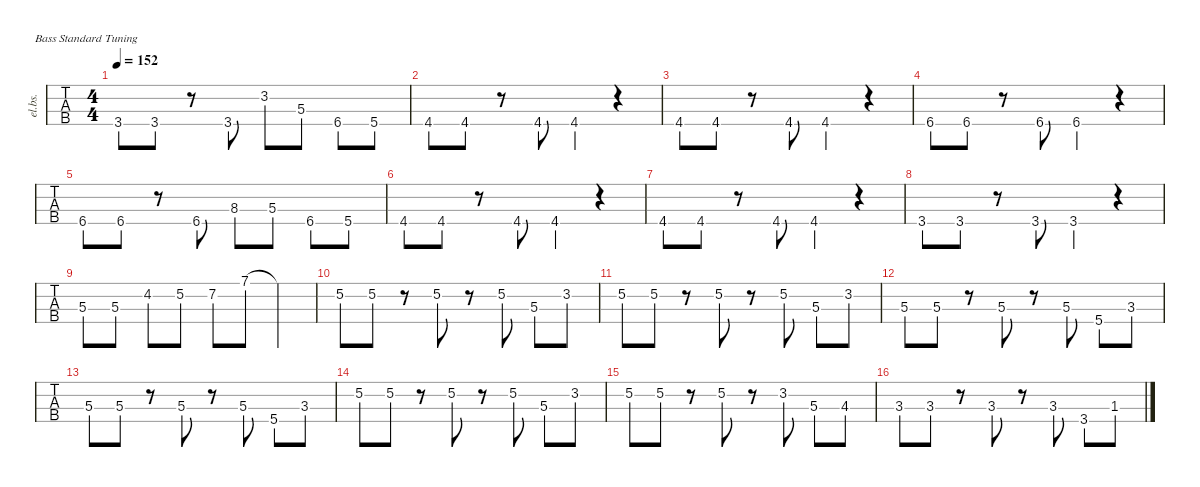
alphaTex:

\defaultSystemsLayout 4
\hideDynamics
\bracketExtendMode nobrackets
\track ("Electric Bass" "el.bs.") {instrument electricbassfinger}
\staff {tabs}
\tuning (G2 D2 A1 E1)
\ts (4 4)
\tempo 152
\clef f4
\ks c
3.4.8{dy mf} 3.4.8 r.8 3.4.8 3.2.8 5.3.8 6.4{acc #}.8 5.4.8 |
4.4{acc #}.8 4.4{acc #}.8 r.8 4.4{acc #}.8 4.4{acc #}.4 r.4 |
4.4{acc #}.8 4.4{acc #}.8 r.8 4.4{acc #}.8 4.4{acc #}.4 r.4 |
6.4{acc #}.8 6.4{acc #}.8 r.8 6.4{acc #}.8 6.4{acc #}.4 r.4 |
6.4{acc #}.8 6.4{acc #}.8 r.8 6.4{acc #}.8 8.3.8 5.3.8 6.4{acc #}.8 5.4.8 |
4.4{acc #}.8 4.4{acc #}.8 r.8 4.4{st acc #}.8 4.4{acc #}.4 r.4 |
4.4{acc #}.8 4.4{acc #}.8 r.8 4.4{st acc #}.8 4.4{acc #}.4 r.4 |
3.4.8 3.4.8 r.8 3.4{st}.8 3.4.4 r.4 |
5.3.8 5.3.8 4.2{acc #}.8 5.2.8 7.2.8 7.1.8 7.1{t}.4 |
5.2.8 5.2.8 r.8 5.2.8 r.8 5.2{st}.8 5.3.8 3.2.8 |
5.2.8 5.2.8 r.8 5.2.8 r.8 5.2{st}.8 5.3.8 3.2.8 |
5.3.8 5.3.8 r.8 5.3.8 r.8 5.3{st}.8 5.4.8 3.3.8 |
5.3.8 5.3.8 r.8 5.3.8 r.8 5.3{st}.8 5.4.8 3.3.8 |
5.2.8 5.2.8 r.8 5.2.8 r.8 5.2{st}.8 5.3.8 3.2.8 |
5.2.8 5.2.8 r.8 5.2.8 r.8 3.2{st}.8 5.3.8 4.3{acc #}.8 |
3.3.8 3.3.8 r.8 3.3.8 r.8 3.3{st}.8 3.4.8 1.3{acc #}.8
